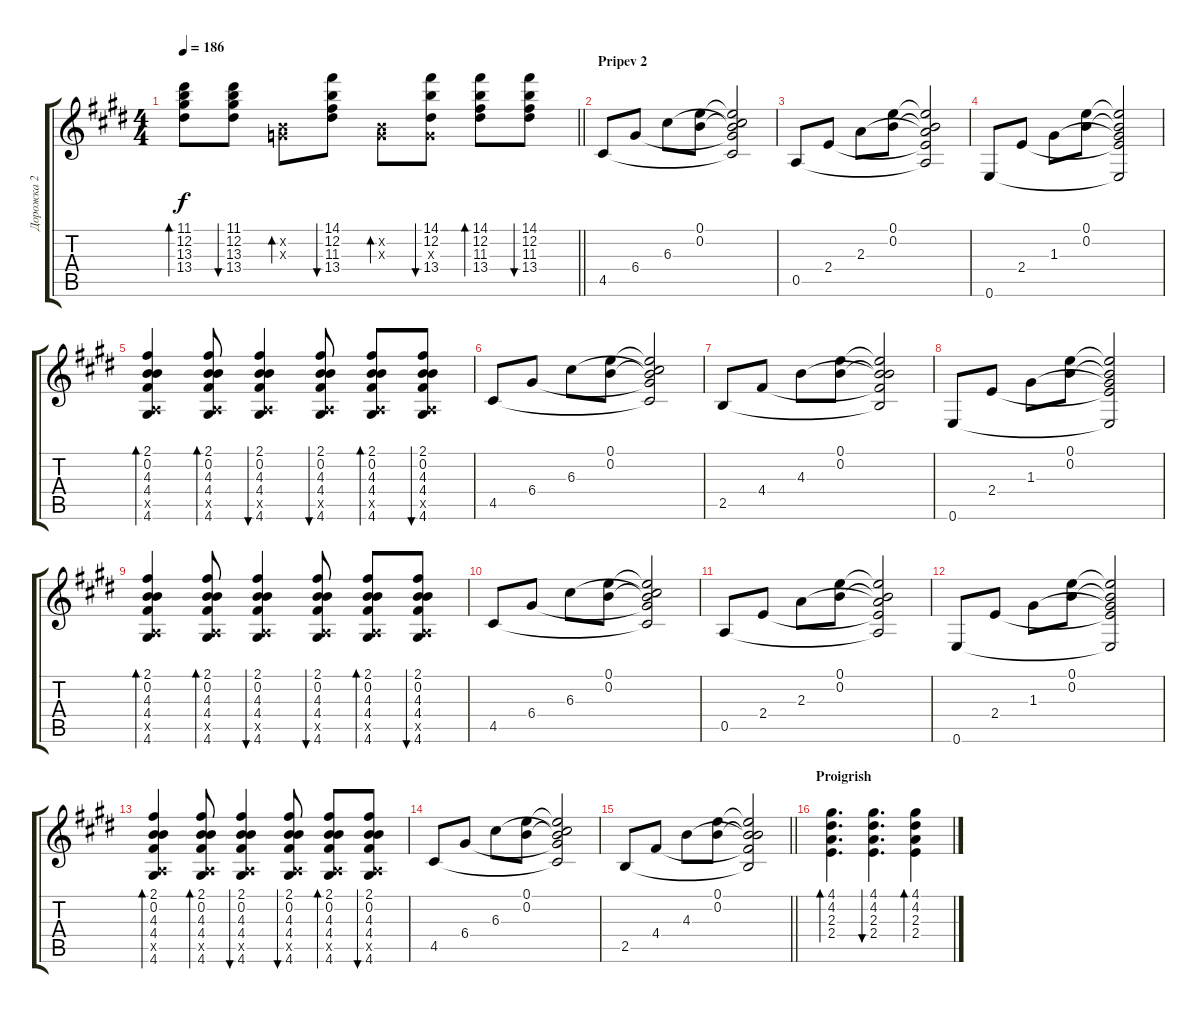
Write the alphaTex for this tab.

\track ("Дорожка 2" "Дорожка 2") {instrument acousticguitarsteel}
\staff {score tabs}
\tuning (E4 B3 G3 D3 A2 E2) {hide}
\ts (4 4)
\tempo 186
\clef g2
\barLineRight lightlight
\ks c#minor
(11.1 12.2 13.3 13.4).8{bd 60 dy f} (11.1 12.2 13.3 13.4).8{bu 60} (0.2{x} 0.3{x}).8{bd 60} (14.1 12.2 11.3 13.4).8{bu 60} (0.2{x} 0.3{x}).8{bd 60} (14.1 12.2 0.3{x} 13.4).8{bu 60} (14.1 12.2 11.3 13.4).8{bd 60} (14.1 12.2 11.3 13.4).8{bu 60} |
\section ("" "Pripev 2")
4.5.8 6.4.8 6.3.8 (0.1 0.2).8 (0.1{t} 0.2{t} 6.3{t} 6.4{t} 4.5{t}).2 |
0.5.8 2.4.8 2.3.8 (0.1 0.2).8 (0.1{t} 0.2{t} 2.3{t} 2.4{t} 0.5{t}).2 |
0.6.8 2.4.8 1.3.8 (0.1 0.2).8 (0.1{t} 0.2{t} 1.3{t} 2.4{t} 0.6{t}).2 |
(2.1 0.2 4.3 4.4 0.5{x} 4.6).4{bd 60} (2.1 0.2 4.3 4.4 0.5{x} 4.6).8{bd 60} (2.1 0.2 4.3 4.4 0.5{x} 4.6).4{bu 60} (2.1 0.2 4.3 4.4 0.5{x} 4.6).8{bu 60} (2.1 0.2 4.3 4.4 0.5{x} 4.6).8{bd 60} (2.1 0.2 4.3 4.4 0.5{x} 4.6).8{bu 60} |
4.5.8 6.4.8 6.3.8 (0.1 0.2).8 (0.1{t} 0.2{t} 6.3{t} 6.4{t} 4.5{t}).2 |
2.5.8 4.4.8 4.3.8 (0.1 0.2).8 (0.1{t} 0.2{t} 4.3{t} 4.4{t} 2.5{t}).2 |
0.6.8 2.4.8 1.3.8 (0.1 0.2).8 (0.1{t} 0.2{t} 1.3{t} 2.4{t} 0.6{t}).2 |
(2.1 0.2 4.3 4.4 0.5{x} 4.6).4{bd 60} (2.1 0.2 4.3 4.4 0.5{x} 4.6).8{bd 60} (2.1 0.2 4.3 4.4 0.5{x} 4.6).4{bu 60} (2.1 0.2 4.3 4.4 0.5{x} 4.6).8{bu 60} (2.1 0.2 4.3 4.4 0.5{x} 4.6).8{bd 60} (2.1 0.2 4.3 4.4 0.5{x} 4.6).8{bu 60} |
4.5.8 6.4.8 6.3.8 (0.1 0.2).8 (0.1{t} 0.2{t} 6.3{t} 6.4{t} 4.5{t}).2 |
0.5.8 2.4.8 2.3.8 (0.1 0.2).8 (0.1{t} 0.2{t} 2.3{t} 2.4{t} 0.5{t}).2 |
0.6.8 2.4.8 1.3.8 (0.1 0.2).8 (0.1{t} 0.2{t} 1.3{t} 2.4{t} 0.6{t}).2 |
(2.1 0.2 4.3 4.4 0.5{x} 4.6).4{bd 60} (2.1 0.2 4.3 4.4 0.5{x} 4.6).8{bd 60} (2.1 0.2 4.3 4.4 0.5{x} 4.6).4{bu 60} (2.1 0.2 4.3 4.4 0.5{x} 4.6).8{bu 60} (2.1 0.2 4.3 4.4 0.5{x} 4.6).8{bd 60} (2.1 0.2 4.3 4.4 0.5{x} 4.6).8{bu 60} |
4.5.8 6.4.8 6.3.8 (0.1 0.2).8 (0.1{t} 0.2{t} 6.3{t} 6.4{t} 4.5{t}).2 |
\barLineRight lightlight
2.5.8 4.4.8 4.3.8 (0.1 0.2).8 (0.1{t} 0.2{t} 4.3{t} 4.4{t} 2.5{t}).2 |
\section ("" "Proigrish")
(4.1 4.2 2.3 2.4).4{d bd 60} (4.1 4.2 2.3 2.4).4{d bu 60} (4.1 4.2 2.3 2.4).4{bd 60}
